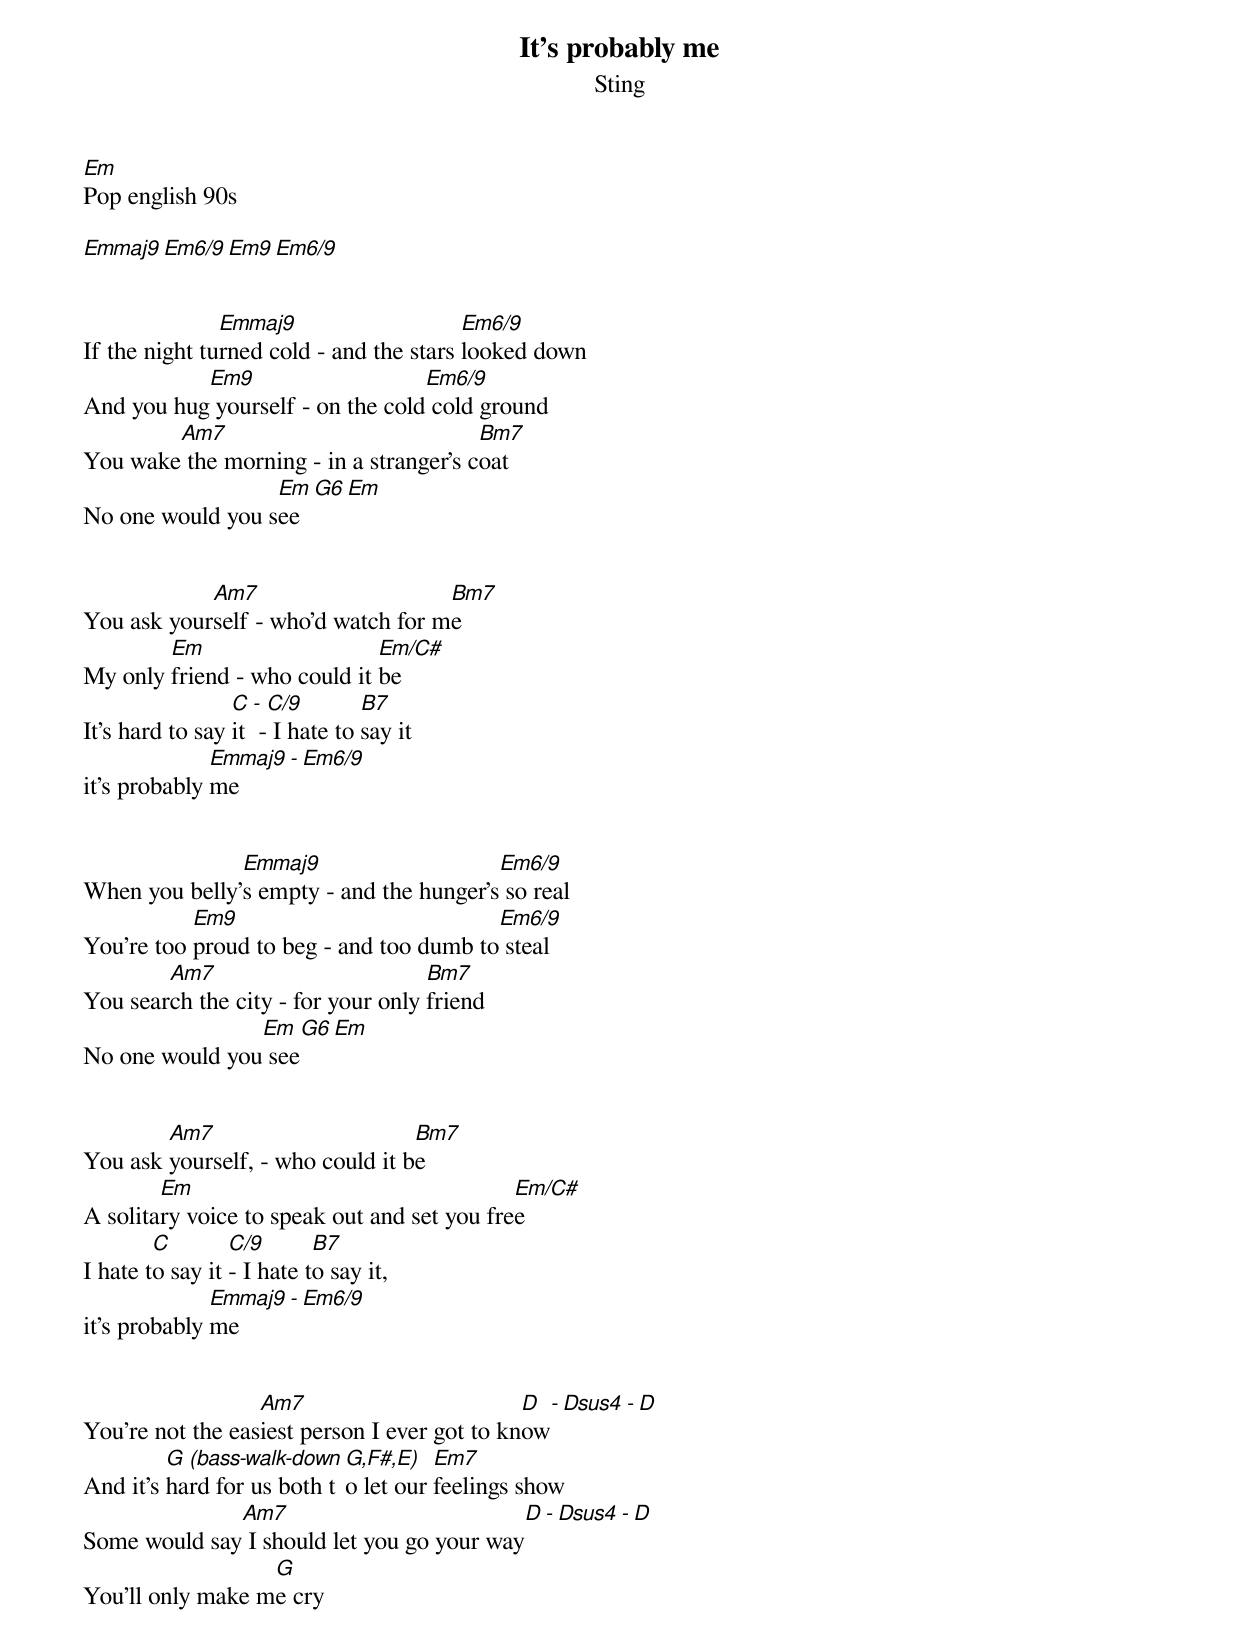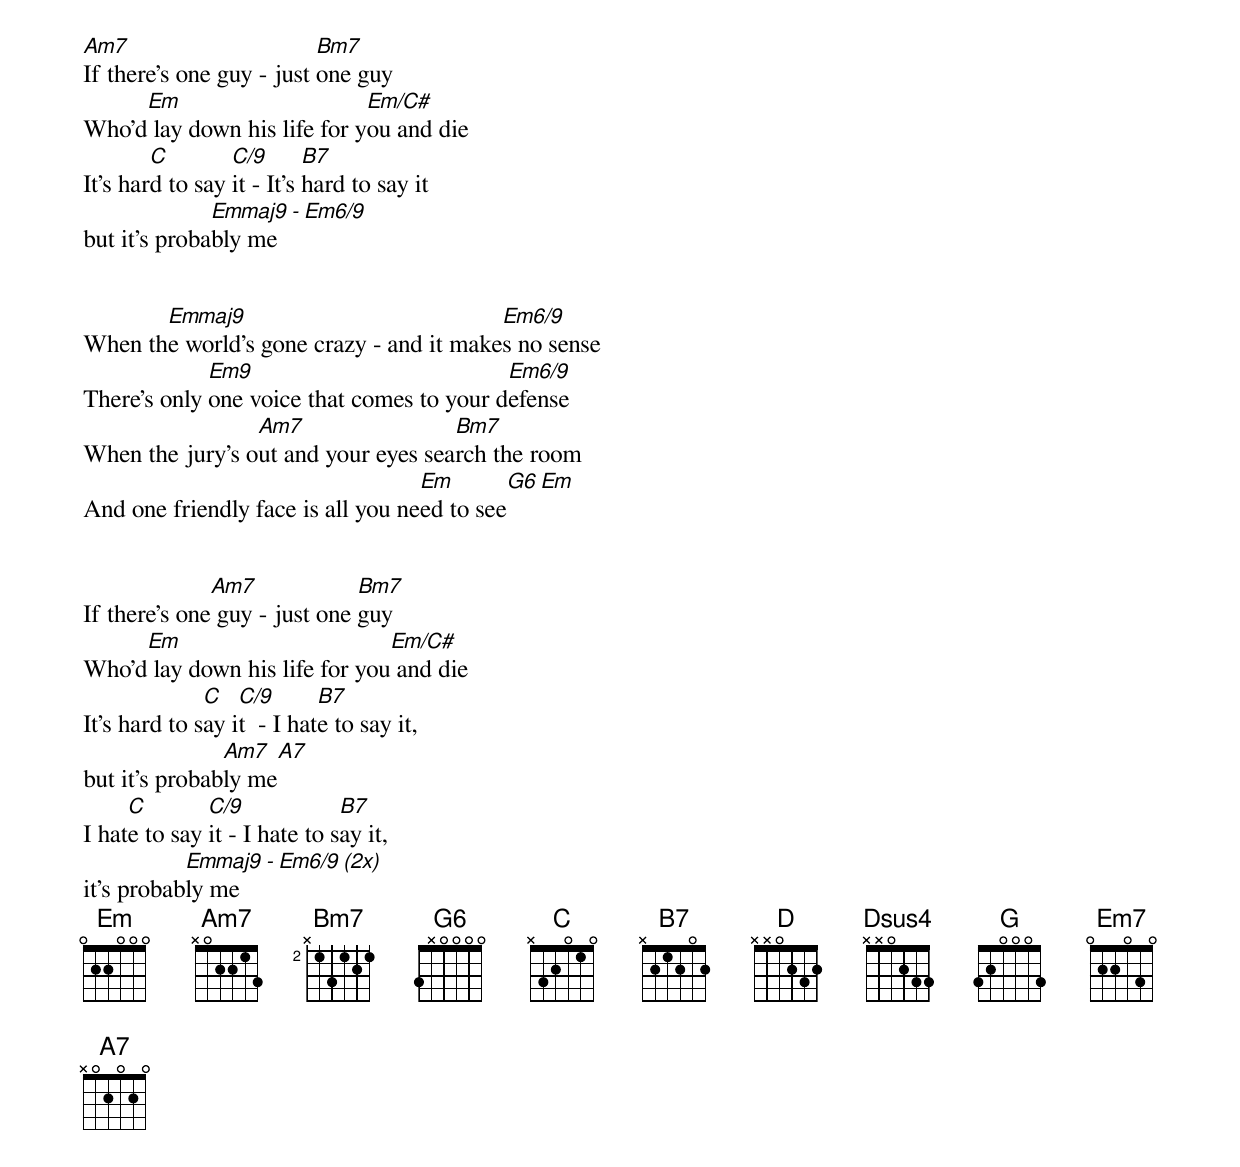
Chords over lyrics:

It's probably me
Sting
Em
Pop english 90s

Emmaj9  Em6/9   Em9       Em6/9


               Emmaj9                    Em6/9
If the night turned cold - and the stars looked down
           Em9                    Em6/9
And you hug yourself - on the cold cold ground
        Am7                             Bm7
You wake the morning - in a stranger's coat
                  Em      G6       Em
No one would you see


            Am7                     Bm7
You ask yourself - who'd watch for me
        Em                    Em/C#
My only friend - who could it be
                 C - C/9        B7
It's hard to say it - I hate to say it
              Emmaj9 - Em6/9
it's probably me


               Emmaj9                    Em6/9
When you belly's empty - and the hunger's so real
           Em9                           Em6/9
You're too proud to beg - and too dumb to steal
        Am7                         Bm7
You search the city - for your only friend
                Em      G6      Em
No one would you see


        Am7                       Bm7
You ask yourself, - who could it be
        Em                                   Em/C#
A solitary voice to speak out and set you free
        C        C/9       B7
I hate to say it - I hate to say it,
              Emmaj9 - Em6/9
it's probably me


                  Am7                         D - Dsus4 - D
You're not the easiest person I ever got to know
         G (bass-walk-down G,F#,E)   Em7
And it's hard for us both to let our feelings show
              Am7                          D - Dsus4 - D
Some would say I should let you go your way
                  G
You'll only make me cry


Am7                       Bm7
If there's one guy - just one guy
     Em                      Em/C#
Who'd lay down his life for you and die
        C        C/9       B7
It's hard to say it - It's hard to say it
              Emmaj9 - Em6/9
but it's probably me


       Emmaj9                            Em6/9
When the world's gone crazy - and it makes no sense
             Em9                           Em6/9
There's only one voice that comes to your defense
                 Am7                 Bm7
When the jury's out and your eyes search the room
                                   Em             G6   Em
And one friendly face is all you need to see


              Am7             Bm7
If there's one guy - just one guy
     Em                        Em/C#
Who'd lay down his life for you and die
              C   C/9       B7
It's hard to say it  - I hate to say it,
               Am7    A7
but it's probably me
     C        C/9             B7
I hate to say it - I hate to say it,
           Emmaj9 - Em6/9 (2x)
it's probably me
